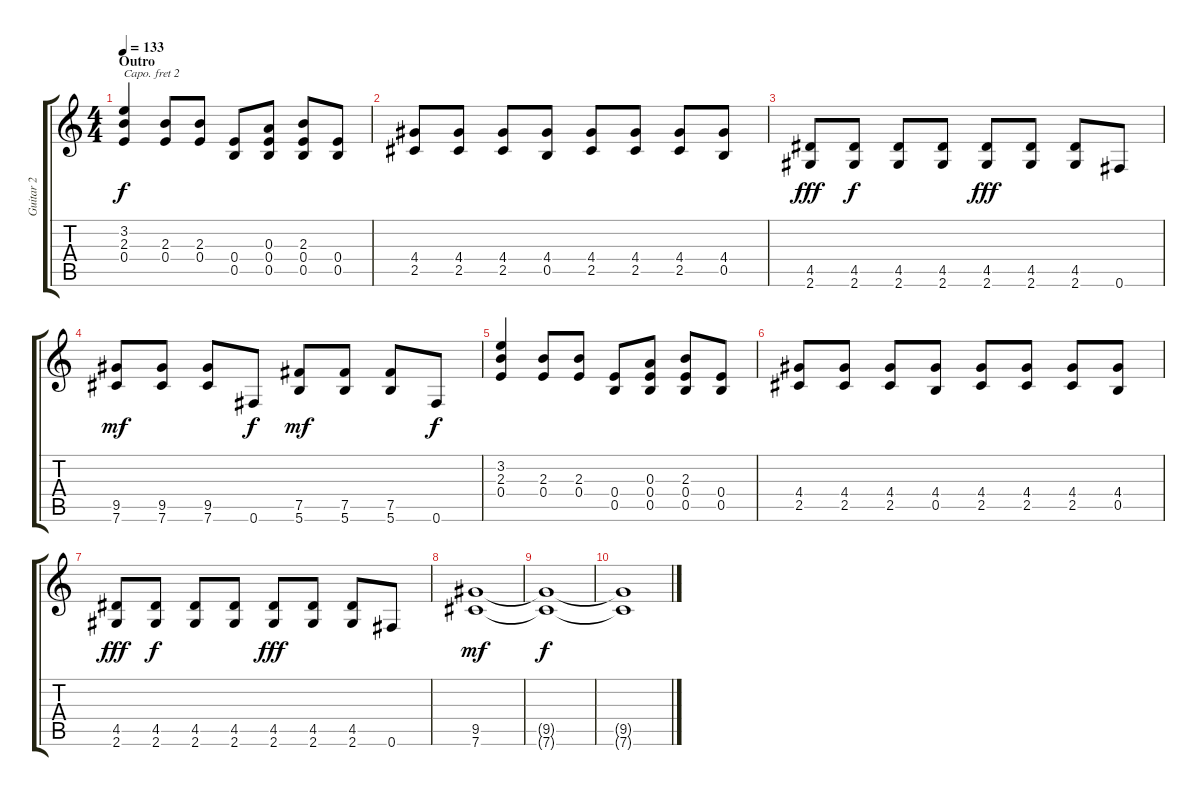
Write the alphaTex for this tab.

\track ("Guitar 2" "Guitar 2") {instrument electricguitarclean}
\staff {score tabs}
\capo 2
\tuning (E4 B3 G3 D3 A2 E2) {hide}
\ts (4 4)
\section ("" "Outro")
\tempo 133
\clef g2
\ks c
(3.2 2.3 0.4).4{dy f} (2.3 0.4).8 (2.3 0.4).8 (0.4 0.5).8 (0.3 0.4 0.5).8 (2.3 0.4 0.5).8 (0.4 0.5).8 |
(4.4 2.5).8 (4.4 2.5).8 (4.4 2.5).8 (4.4 0.5).8 (4.4 2.5).8 (4.4 2.5).8 (4.4 2.5).8 (4.4 0.5).8 |
(4.5 2.6).8{dy fff} (4.5 2.6).8{dy f} (4.5 2.6).8 (4.5 2.6).8 (4.5 2.6).8{dy fff} (4.5 2.6).8 (4.5 2.6).8 0.6.8 |
(9.5 7.6).8{dy mf} (9.5 7.6).8 (9.5 7.6).8 0.6.8{dy f} (7.5 5.6).8{dy mf} (7.5 5.6).8 (7.5 5.6).8 0.6.8{dy f} |
(3.2 2.3 0.4).4 (2.3 0.4).8 (2.3 0.4).8 (0.4 0.5).8 (0.3 0.4 0.5).8 (2.3 0.4 0.5).8 (0.4 0.5).8 |
(4.4 2.5).8 (4.4 2.5).8 (4.4 2.5).8 (4.4 0.5).8 (4.4 2.5).8 (4.4 2.5).8 (4.4 2.5).8 (4.4 0.5).8 |
(4.5 2.6).8{dy fff} (4.5 2.6).8{dy f} (4.5 2.6).8 (4.5 2.6).8 (4.5 2.6).8{dy fff} (4.5 2.6).8 (4.5 2.6).8 0.6.8 |
(9.5 7.6).1{dy mf} |
(9.5{t} 7.6{t}).1{dy f} |
(9.5{t} 7.6{t}).1
